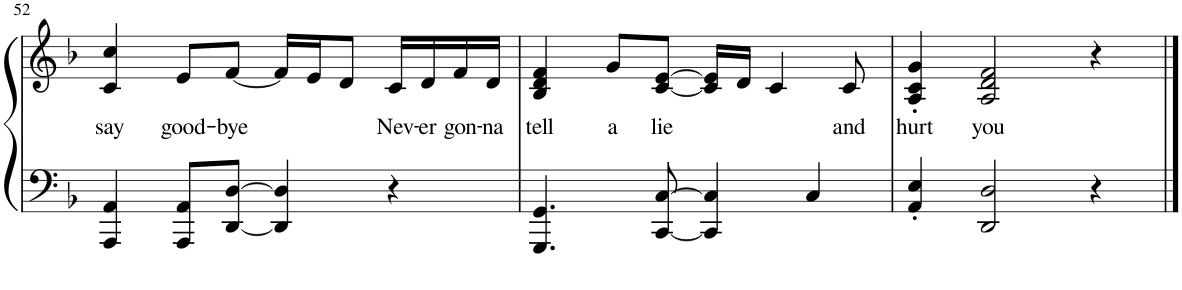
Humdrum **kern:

**kern	**kern	**text
*part1	*part1	*part1
*staff2	*staff1	*staff1
*I"Piano	*	*
*I'Pno.	*	*
!!LO:PB:g=z
*clefF4	*clefG2	*
*k[b-]	*k[b-]	*
*M4/4	*M4/4	*
=52	=52	=52
!	!	!LO:LY:b
4AAA/ 4AA/	4c/ 4cc/	say
!	!	!LO:LY:b
8AAA/ 8AA/L	8e/L	good-
!	!	!LO:LY:b
[8DD/ [8D/J	[8f/J	-bye
4DD/] 4D/]	16f/LL]	.
.	16e/J	.
.	8d/J	.
!	!	!LO:LY:b
4r	16c/LL	Nev-
!	!	!LO:LY:b
.	16d/	-er
!	!	!LO:LY:b
.	16f/	gon-
!	!	!LO:LY:b
.	16d/JJ	-na
=53	=53	=53
!	!	!LO:LY:b
4.GGG/ 4.GG/	4B-/ 4d/ 4f/	tell
!	!	!LO:LY:b
.	8g/L	a
!	!	!LO:LY:b
[8CC/ [8C/	[8c/ [8e/J	lie
4CC/] 4C/]	16c/] 16e/]LL	.
.	16d/JJ	.
.	4c/	.
4C/	.	.
!	!	!LO:LY:b
.	8c/	and
=54	=54	=54
!	!	!LO:LY:b
4AA/' 4E/'	4A/' 4c/' 4g/'	hurt
!	!	!LO:LY:b
2DD/ 2D/	2A/ 2d/ 2f/	you
4r	4r	.
==	==	==
*-	*-	*-
